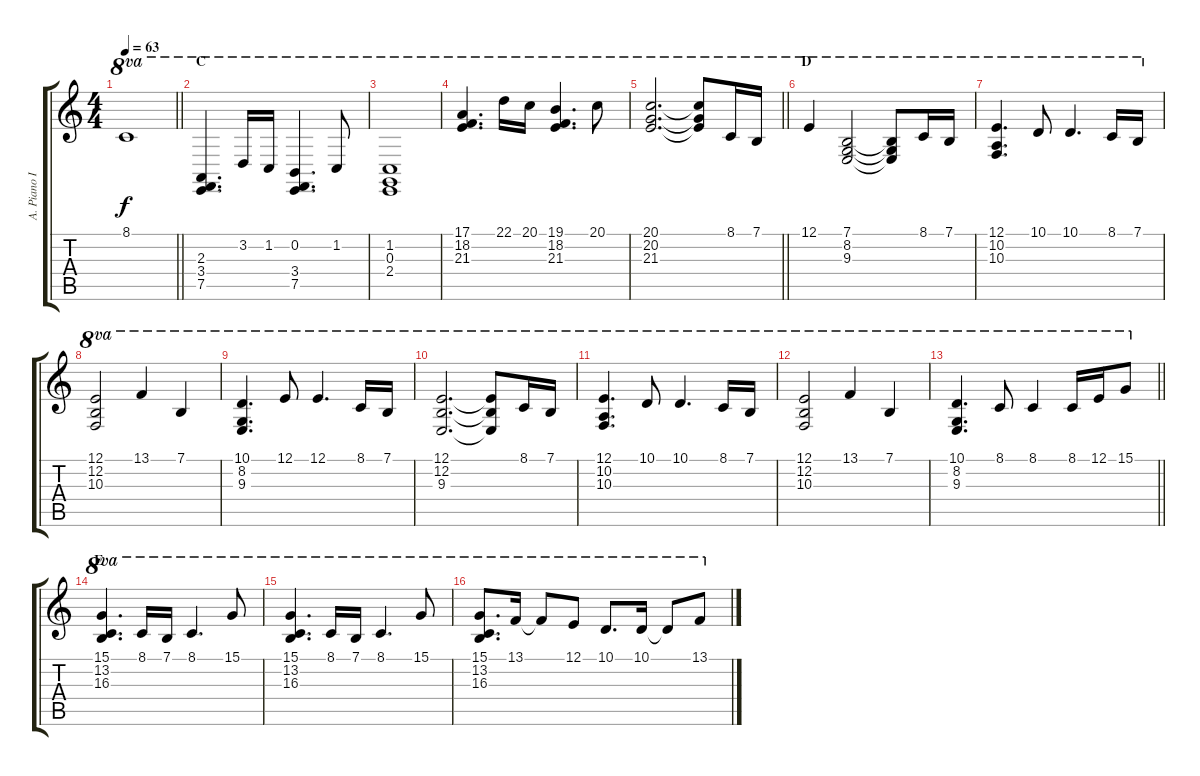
\track ("A. Piano I (Right Hand)" "A. Piano I") {instrument acousticgrandpiano}
\staff {score tabs}
\tuning (E4 B3 G3 D3 A2 E2) {hide}
\ts (4 4)
\tempo 63
\clef g2
\barLineRight lightlight
\ks c
8.1.1{ot 8va dy f} |
\section ("" "C")
(2.3 3.4 7.5).4{d ot 8va} 3.2.16{ot 8va} 1.2.16{ot 8va} (0.2 3.4 7.5).4{d ot 8va} 1.2.8{ot 8va} |
(1.2 0.3 2.4).1{ot 8va} |
(17.1 18.2 21.3).4{d ot 8va} 22.1.16{ot 8va} 20.1.16{ot 8va} (19.1 18.2 21.3).4{d ot 8va} 20.1.8{ot 8va} |
\barLineRight lightlight
(20.1 20.2 21.3).2{d ot 8va} (20.1{t} 20.2{t} 21.3{t}).8{ot 8va} 8.1.16{ot 8va} 7.1.16{ot 8va} |
\section ("" "D")
12.1.4{ot 8va} (7.1 8.2 9.3).2{ot 8va} (7.1{t} 8.2{t} 9.3{t}).8{ot 8va} 8.1.16{ot 8va} 7.1.16{ot 8va} |
(12.1 10.2 10.3).4{d ot 8va} 10.1.8{ot 8va} 10.1.4{d ot 8va} 8.1.16{ot 8va} 7.1.16{ot 8va} |
(12.1 12.2 10.3).2{ot 8va} 13.1.4{ot 8va} 7.1.4{ot 8va} |
(10.1 8.2 9.3).4{d ot 8va} 12.1.8{ot 8va} 12.1.4{d ot 8va} 8.1.16{ot 8va} 7.1.16{ot 8va} |
(12.1 12.2 9.3).2{d ot 8va} (12.1{t} 12.2{t} 9.3{t}).8{ot 8va} 8.1.16{ot 8va} 7.1.16{ot 8va} |
(12.1 10.2 10.3).4{d ot 8va} 10.1.8{ot 8va} 10.1.4{d ot 8va} 8.1.16{ot 8va} 7.1.16{ot 8va} |
(12.1 12.2 10.3).2{ot 8va} 13.1.4{ot 8va} 7.1.4{ot 8va} |
\barLineRight lightlight
(10.1 8.2 9.3).4{d ot 8va} 8.1.8{ot 8va} 8.1.4{ot 8va} 8.1.16{ot 8va} 12.1.16{ot 8va} 15.1.8{ot 8va} |
\section ("" "E")
(15.1 13.2 16.3).4{d ot 8va} 8.1.16{ot 8va} 7.1.16{ot 8va} 8.1.4{d ot 8va} 15.1.8{ot 8va} |
(15.1 13.2 16.3).4{d ot 8va} 8.1.16{ot 8va} 7.1.16{ot 8va} 8.1.4{d ot 8va} 15.1.8{ot 8va} |
(15.1 13.2 16.3).8{d ot 8va} 13.1.16{ot 8va} 13.1{t}.8{ot 8va} 12.1.8{ot 8va} 10.1.8{d ot 8va} 10.1.16{ot 8va} 10.1{t}.8{ot 8va} 13.1.8{ot 8va}
